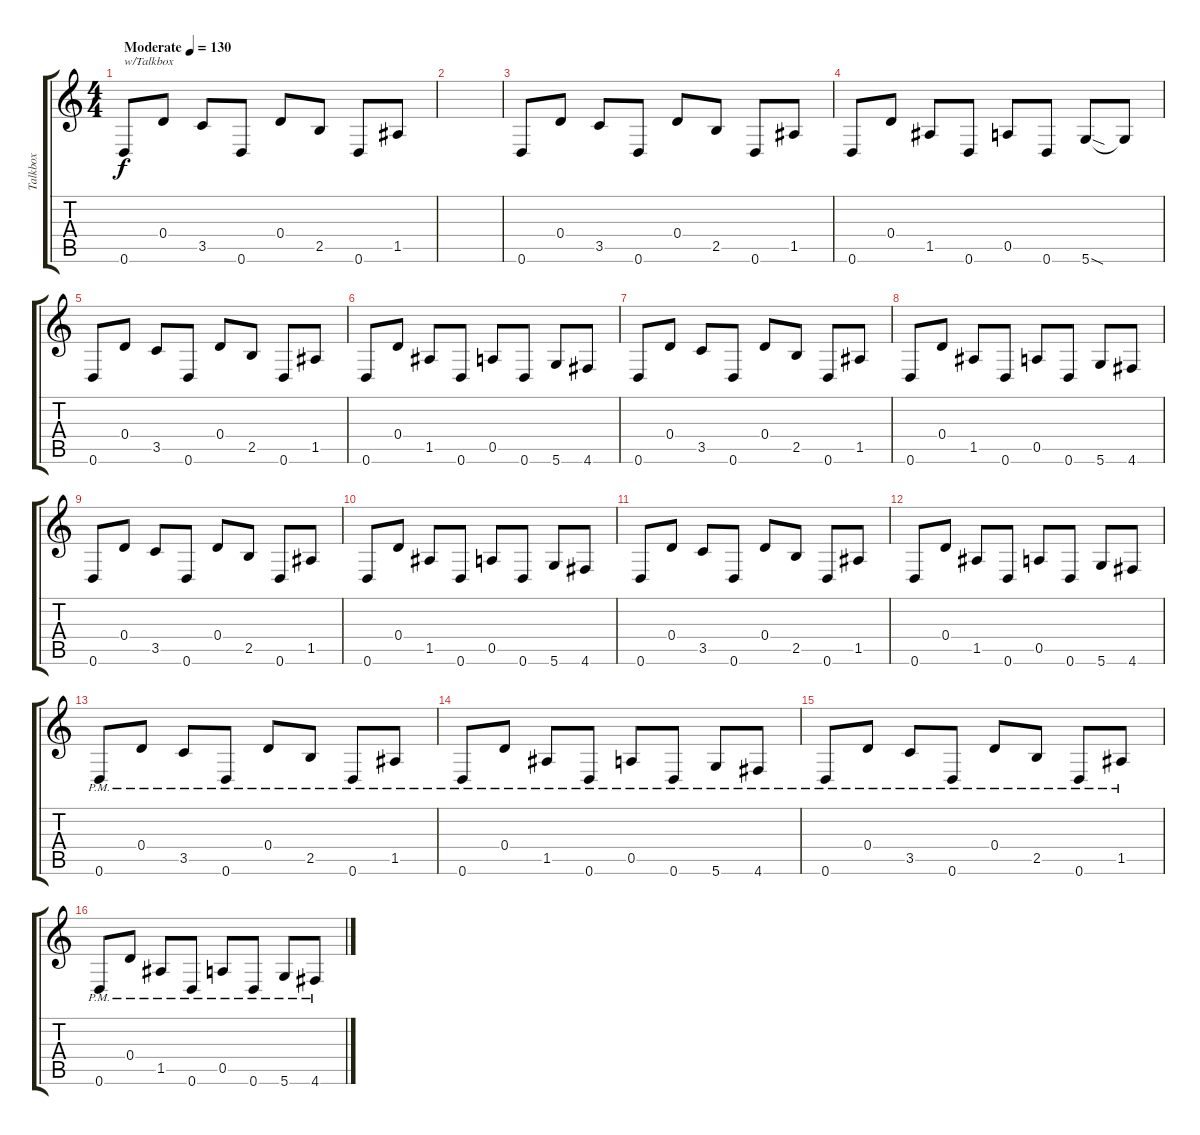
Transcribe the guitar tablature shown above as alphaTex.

\track ("Talkbox" "Talkbox") {instrument distortionguitar}
\staff {score tabs}
\tuning (E4 B3 G3 D3 A2 D2) {hide}
\ts (4 4)
\tempo (130 "Moderate")
\clef g2
\ks c
0.6.8{txt "w/Talkbox" dy f instrument distortionguitar} 0.4.8 3.5.8 0.6.8 0.4.8 2.5.8 0.6.8 1.5.8 |
|
0.6.8 0.4.8 3.5.8 0.6.8 0.4.8 2.5.8 0.6.8 1.5.8 |
0.6.8 0.4.8 1.5.8 0.6.8 0.5.8 0.6.8 5.6{sod}.8 5.6{t}.8 |
0.6.8 0.4.8 3.5.8 0.6.8 0.4.8 2.5.8 0.6.8 1.5.8 |
0.6.8 0.4.8 1.5.8 0.6.8 0.5.8 0.6.8 5.6.8 4.6.8 |
0.6.8 0.4.8 3.5.8 0.6.8 0.4.8 2.5.8 0.6.8 1.5.8 |
0.6.8 0.4.8 1.5.8 0.6.8 0.5.8 0.6.8 5.6.8 4.6.8 |
0.6.8 0.4.8 3.5.8 0.6.8 0.4.8 2.5.8 0.6.8 1.5.8 |
0.6.8 0.4.8 1.5.8 0.6.8 0.5.8 0.6.8 5.6.8 4.6.8 |
0.6.8 0.4.8 3.5.8 0.6.8 0.4.8 2.5.8 0.6.8 1.5.8 |
0.6.8 0.4.8 1.5.8 0.6.8 0.5.8 0.6.8 5.6.8 4.6.8 |
0.6{pm}.8 0.4{pm}.8 3.5{pm}.8 0.6{pm}.8 0.4{pm}.8 2.5{pm}.8 0.6{pm}.8 1.5{pm}.8 |
0.6{pm}.8 0.4{pm}.8 1.5{pm}.8 0.6{pm}.8 0.5{pm}.8 0.6{pm}.8 5.6{pm}.8 4.6{pm}.8 |
0.6{pm}.8 0.4{pm}.8 3.5{pm}.8 0.6{pm}.8 0.4{pm}.8 2.5{pm}.8 0.6{pm}.8 1.5{pm}.8 |
0.6{pm}.8 0.4{pm}.8 1.5{pm}.8 0.6{pm}.8 0.5{pm}.8 0.6{pm}.8 5.6{pm}.8 4.6{pm}.8
